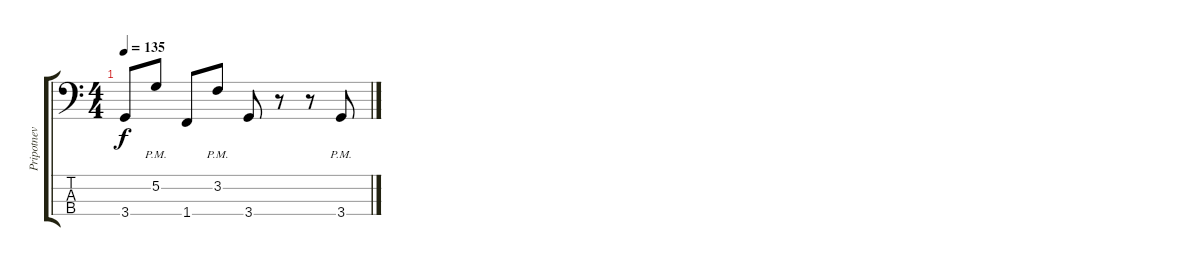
\track ("Pripotnev (bass guitar)" "Pripotnev ") {instrument electricbasspick}
\staff {score tabs}
\tuning (G2 D2 A1 E1) {hide}
\ts (4 4)
\tempo 135
\clef f4
\ks c
3.4.8{dy f} 5.2{pm}.8 1.4.8 3.2{pm}.8 3.4.8 r.8 r.8 3.4{pm}.8
